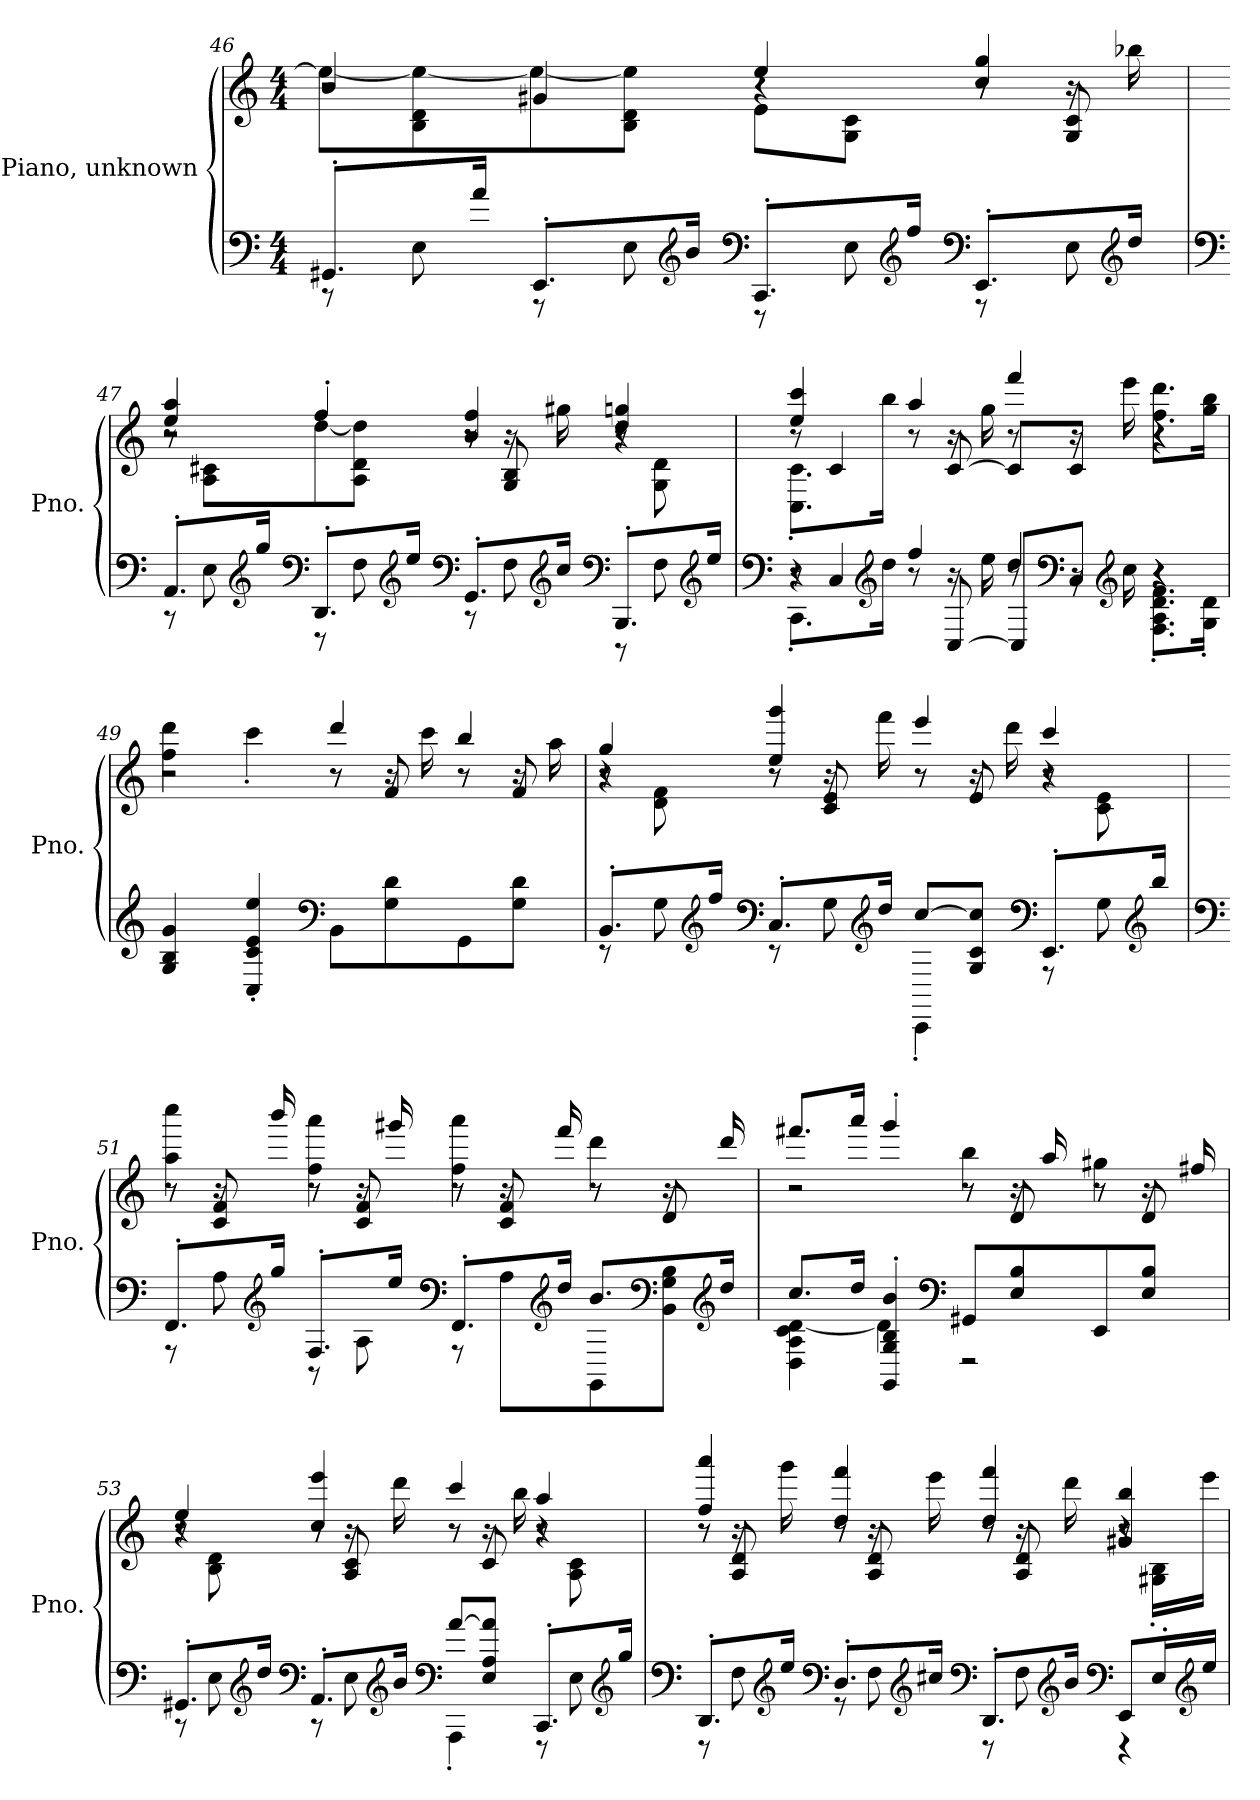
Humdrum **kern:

**kern	**kern
*part1	*part1
*staff2	*staff1
*I"Piano, unknown	*
*I'Pno.	*
!!LO:LB:g=z
*clefF4	*clefG2
*k[]	*k[]
*M4/4	*M4/4
=46	=46
*^	*^
*	*	*	*^
8.GG#X'/L	8r	4b/	8ee\L_	2r
.	8E\	.	8B\ 8d\ 8ee\_	.
16a/Jk	.	.	.	.
8.EE'/L	8r	4g#X/	8ee\_	.
.	8E\	.	8B\ 8d\ 8ee\]J	.
*clefG2	*	*	*	*
16b/Jk	.	.	.	.
*clefF4	*	*	*	*
8.CC'/L	8r	4ee/	8e\L	4r
.	8E\	.	8G\ 8c\J	.
*clefG2	*	*	*	*
16ff/Jk	.	.	.	.
*clefF4	*	*	*	*
8.EE'/L	8r	4cc/ 4gg/	8r	8r
.	8E\	.	16r	8G/ 8c/
*clefG2	*	*	*	*
16dd/Jk	.	.	16bb-X\	.
!!LO:PB:g=z	!!	!!
=47	=47	=47	=47	=47
*clefF4	*	*	*	*
8.AA'/L	8r	4ee/ 4aa/	8r	2r
.	8E\	.	8A\ 8c#X\L	.
*clefG2	*	*	*	*
16gg/Jk	.	.	.	.
*clefF4	*	*	*	*
8.DD'/L	8r	4ff'/	[8dd\	.
.	8F\	.	8A\ 8d\ 8dd\]J	.
*clefG2	*	*	*	*
16ee/Jk	.	.	.	.
*clefF4	*	*	*	*
8.GG'/L	8r	4b/ 4ff/	8r	8r
.	8F\	.	16r	8G/ 8B/
*clefG2	*	*	*	*
16cc/Jk	.	.	16gg#X\	.
*clefF4	*	*	*	*
8.BBB'/L	8r	4dd/ 4ggn/	8r	4r
.	8F\	.	8G\ 8d\	.
*clefG2	*	*	*	*
16ee/Jk	.	.	.	.
*v	*v	*	*	*
!!LO:LB:g=z	!!	!!
=48	=48	=48	=48
*clefF4	*	*	*
*^	*	*	*
*	*^	*	*	*
4r	8.CC'\L	8r	4ee/ 4ccc/	8.C\' 8.c\'L	8r
.	.	4C/	.	.	4c/
*clefG2	*	*	*	*	*
.	16dd\Jk	.	.	16bb\Jk	.
4ff/	8r	.	4aa/	8r	.
.	16r	[8C/	.	16r	[8c/
.	16ee\	.	.	16gg\	.
4dd/	8r	8C/L]	4fff/	8r	8c/L]
*clefF4	*	*	*	*	*
.	16r	8C/J	.	16r	8c/J
*clefG2	*	*	*	*	*
.	16cc\	.	.	16eee\	.
4r	8.F\' 8.A\' 8.d\' 8.f\'L	4r	4r	8.ff\ 8.ddd\L	4r
.	16G\' 16d\'Jk	.	.	16gg\ 16bb\Jk	.
*v	*v	*v	*	*	*
=49	=49	=49	=49
4G/ 4B/ 4g/	2r	4ff\ 4ddd\	2r
4C/' 4c/' 4e/' 4ee/'	.	4ccc'\	.
*clefF4	*	*	*
8BB\L	4ddd/	8r	8r
8G\ 8d\	.	16r	8f/
.	.	16ccc\	.
8GG\	4bb/	8r	8r
8G\ 8d\J	.	16r	8f/
.	.	16aa\	.
!!LO:LB:g=z	!!	!!
=50	=50	=50	=50
*^	*	*	*
8.BB'/L	8r	4gg/	8r	4r
.	8G\	.	8d\ 8f\	.
*clefG2	*	*	*	*
16ff/Jk	.	.	.	.
*clefF4	*	*	*	*
8.C'/L	8r	4ee/ 4ggg/	8r	8r
.	8G\	.	16r	8c/ 8e/
*clefG2	*	*	*	*
16dd/Jk	.	.	16fff\	.
[8cc/L	4CC'\	4eee/	8r	8r
8G/ 8c/ 8cc/]J	.	.	16r	8e/
.	.	.	16ddd\	.
*clefF4	*	*	*	*
8.EE'/L	8r	4ccc/	8r	4r
.	8G\	.	8c\ 8e\	.
*clefG2	*	*	*	*
16bb/Jk	.	.	.	.
!!LO:LB:g=z	!!	!!
=51	=51	=51	=51	=51
*clefF4	*	*	*	*
8.FF'/L	8r	8r	4aa\ 4cccc\	8r
.	8A\	16r	.	8c/ 8f/
*clefG2	*	*	*	*
16gg/Jk	.	16bbb/	.	.
8.F'/L	8r	8r	4ff\ 4aaa\	8r
.	8A\	16r	.	8c/ 8f/
16ee/Jk	.	16ggg#X/	.	.
*clefF4	*	*	*	*
8.FF'/L	8r	8r	4ff\ 4aaa\	8r
.	8A\L	16r	.	8c/ 8f/
*clefG2	*	*	*	*
16dd/Jk	.	16fff/	.	.
8.b/L	8GG\	8r	4ddd\	8r
*clefF4	*	*	*	*
.	8BB\ 8G\ 8B\J	16r	.	8d/
*clefG2	*	*	*	*
16dd/Jk	.	16ddd/	.	.
=52	=52	=52	=52	=52
8.cc/L	4D\ 4A\ 4c\ [4d\	8.fff#X/L	2r	2r
16dd/Jk	.	16aaa/Jk	.	.
4GG/' 4G/' 4B/' 4b/'	4d\]	4ggg'/	.	.
*clefF4	*	*	*	*
8GG#X/L	2r	8r	4bb\	8r
8E/ 8B/	.	16r	.	8d/
.	.	16aa/	.	.
8EE/	.	8r	4gg#X\	8r
8E/ 8B/J	.	16r	.	8d/
.	.	16ff#X/	.	.
!!LO:LB:g=z	!!	!!
=53	=53	=53	=53	=53
8.GG#X'/L	8r	4ee/	8r	4r
.	8E\	.	8B\ 8d\	.
*clefG2	*	*	*	*
16dd/Jk	.	.	.	.
*clefF4	*	*	*	*
8.AA'/L	8r	4cc/ 4eee/	8r	8r
.	8E\	.	16r	8A/ 8c/
*clefG2	*	*	*	*
16b/Jk	.	.	16ddd\	.
*clefF4	*	*	*	*
[8a/L	4AAA'\	4ccc/	8r	8r
8E/ 8A/ 8a/]J	.	.	16r	8c/
.	.	.	16bb\	.
8.CC'/L	8r	4aa/	8r	4r
.	8E\	.	8A\ 8c\	.
*clefG2	*	*	*	*
16gg/Jk	.	.	.	.
!!LO:LB:g=z	!!	!!
=54	=54	=54	=54	=54
*clefF4	*	*	*	*
8.DD'/L	8r	4ff/ 4aaa/	8r	8r
.	8F\	.	16r	8A/ 8d/
*clefG2	*	*	*	*
16ee/Jk	.	.	16ggg\	.
*clefF4	*	*	*	*
8.D'/L	8r	4dd/ 4fff/	8r	8r
.	8F\	.	16r	8A/ 8d/
*clefG2	*	*	*	*
16cc#X/Jk	.	.	16eee\	.
*clefF4	*	*	*	*
8.DD'/L	8r	4dd/ 4fff/	8r	8r
.	8F\	.	16r	8A/ 8d/
*clefG2	*	*	*	*
16b/Jk	.	.	16ddd\	.
*clefF4	*	*	*	*
8EE/L	4r	4g#X/ 4bb/	8r	4r
16E'/L	.	.	16G#X\' 16B\'LL	.
*clefG2	*	*	*	*
16ee/JJ	.	.	16eee\JJ	.
*v	*v	*	*	*
*	*v	*v	*v
=	=
*-	*-
